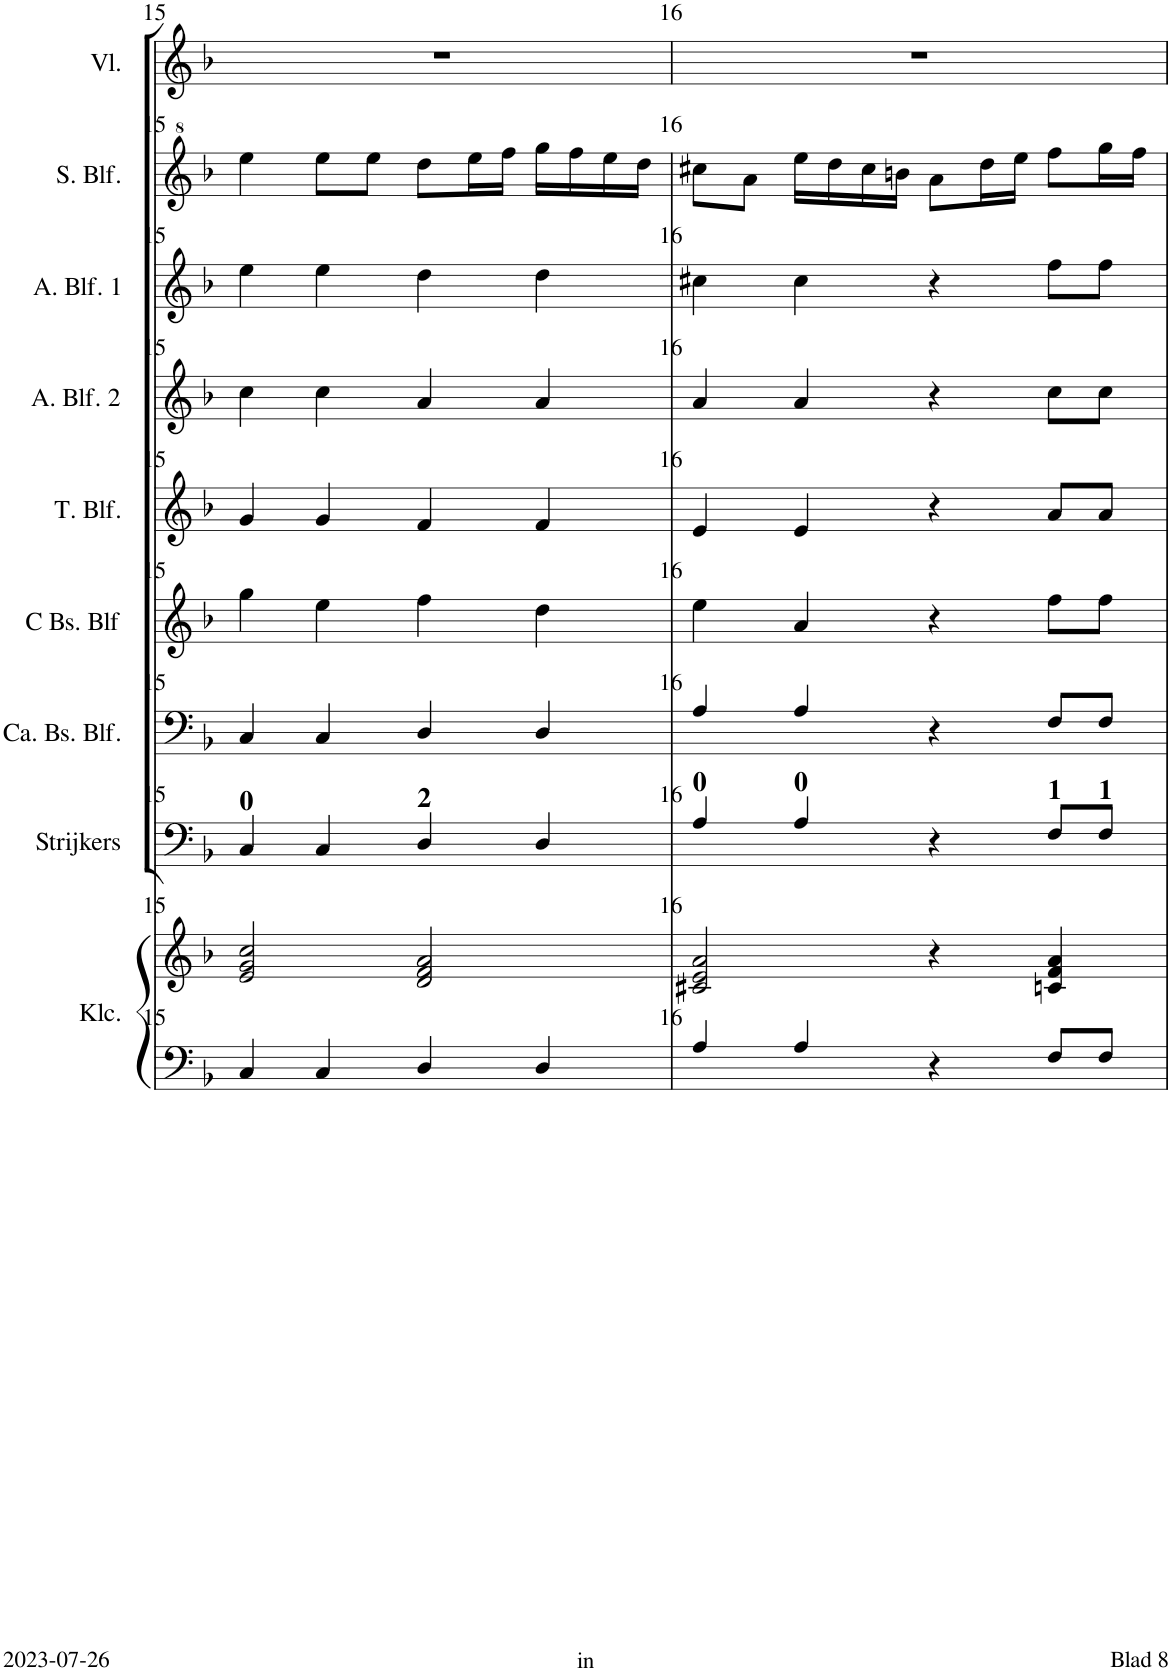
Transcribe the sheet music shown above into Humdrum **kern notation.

**kern	**kern	**kern	**kern	**kern	**kern	**kern	**kern	**kern	**kern
*part9	*part9	*part8	*part7	*part6	*part5	*part4	*part3	*part2	*part1
*staff10	*staff9	*staff8	*staff7	*staff6	*staff5	*staff4	*staff3	*staff2	*staff1
*I"Klavecimbel	*	*I"Strijkers	*I"Contrabas-blokfluit	*I"C Bas-blokfluit	*I"Tenor-blokfluit	*I"Alt-blokfluit 2	*I"Alt-blokfluit 1	*I"Sopraan-blokfluit	*I"Viool
*I'Klc.	*	*I'Strijkers	*I'Ca. Bs. Blf.	*I'C Bs. Blf	*I'T. Blf.	*I'A. Blf. 2	*I'A. Blf. 1	*I'S. Blf.	*I'Vl.
!!LO:PB:g=z
*clefF4	*clefG2	*clefF4	*clefF4	*clefG2	*clefG2	*clefG2	*clefG2	*clefG^2	*clefG2
*k[b-]	*k[b-]	*k[b-]	*k[b-]	*k[b-]	*k[b-]	*k[b-]	*k[b-]	*k[b-]	*k[b-]
*M4/4	*M4/4	*M4/4	*M4/4	*M4/4	*M4/4	*M4/4	*M4/4	*M4/4	*M4/4
*met(c)	*met(c)	*met(c)	*met(c)	*met(c)	*met(c)	*met(c)	*met(c)	*met(c)	*met(c)
=15	=15	=15	=15	=15	=15	=15	=15	=15	=15
4C/	2e/ 2g/ 2cc/	4C/	4C/	4gg\	4g/	4cc\	4ee\	4eee\	1r
4C/	.	4C/	4C/	4ee\	4g/	4cc\	4ee\	8eee\L	.
.	.	.	.	.	.	.	.	8eee\J	.
4D/	2d/ 2f/ 2a/	4D/	4D/	4ff\	4f/	4a/	4dd\	8ddd\L	.
.	.	.	.	.	.	.	.	16eee\L	.
.	.	.	.	.	.	.	.	16fff\JJ	.
4D/	.	4D/	4D/	4dd\	4f/	4a/	4dd\	16ggg\LL	.
.	.	.	.	.	.	.	.	16fff\	.
.	.	.	.	.	.	.	.	16eee\	.
.	.	.	.	.	.	.	.	16ddd\JJ	.
=16	=16	=16	=16	=16	=16	=16	=16	=16	=16
4A/	2c#X/ 2e/ 2a/	4A/	4A/	4ee\	4e/	4a/	4cc#X\	8ccc#X\L	1r
.	.	.	.	.	.	.	.	8aa\J	.
4A/	.	4A/	4A/	4a/	4e/	4a/	4cc#\	16eee\LL	.
.	.	.	.	.	.	.	.	16ddd\	.
.	.	.	.	.	.	.	.	16ccc#\	.
.	.	.	.	.	.	.	.	16bbn\JJ	.
4r	4r	4r	4r	4r	4r	4r	4r	8aa\L	.
.	.	.	.	.	.	.	.	16ddd\L	.
.	.	.	.	.	.	.	.	16eee\JJ	.
8F/L	4cn/ 4f/ 4a/	8F/L	8F/L	8ff\L	8a/L	8cc\L	8ff\L	8fff\L	.
8F/J	.	8F/J	8F/J	8ff\J	8a/J	8cc\J	8ff\J	16ggg\L	.
.	.	.	.	.	.	.	.	16fff\JJ	.
=	=	=	=	=	=	=	=	=	=
*-	*-	*-	*-	*-	*-	*-	*-	*-	*-
